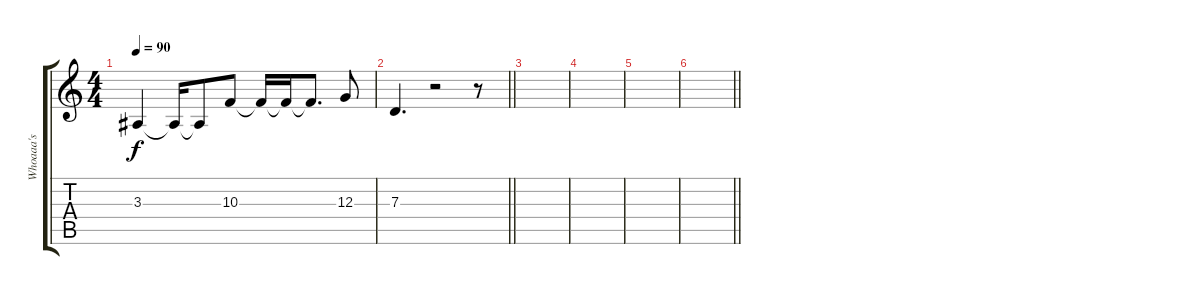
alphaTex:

\track ("Whoaaa's" "Whoaaa's") {instrument choiraahs}
\staff {score tabs}
\tuning (E4 B3 G3 D3 A2 E2) {hide}
\ts (4 4)
\tempo 90
\clef g2
\ks c
3.3.4{dy f} 3.3{t}.16 3.3{t}.8 10.3.8 10.3{t}.16 10.3{t}.16 10.3{t}.8{d} 12.3.8 |
\barLineRight lightlight
7.3.4{d} r.2 r.8 |
|
|
|
\barLineRight lightlight
